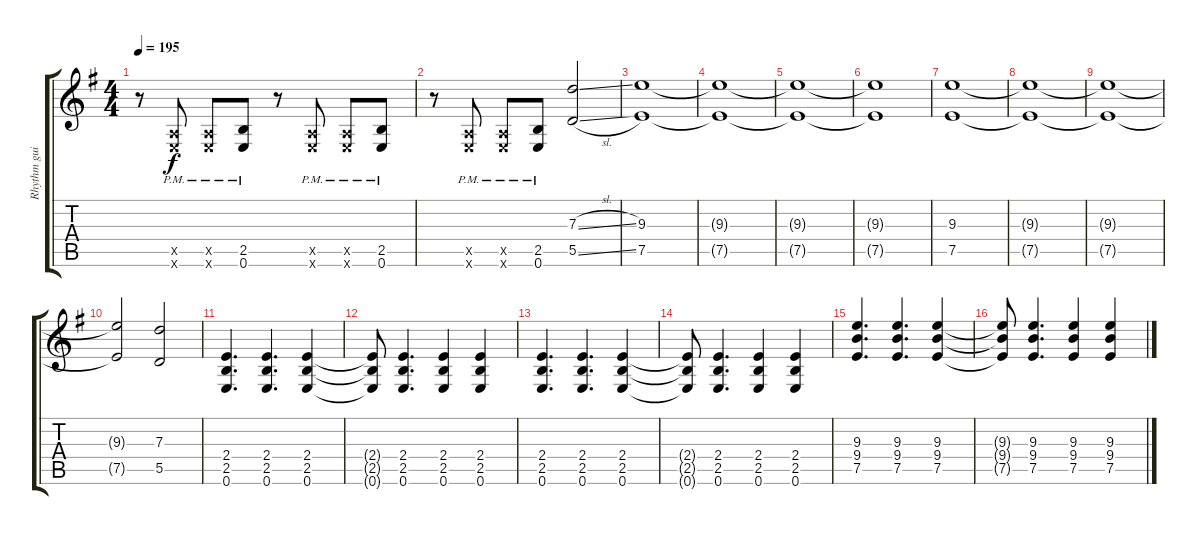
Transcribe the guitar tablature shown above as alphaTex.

\track ("Rhythm guitar" "Rhythm gui") {instrument distortionguitar}
\staff {score tabs}
\tuning (E4 B3 G3 D3 A2 E2) {hide}
\ts (4 4)
\tempo 195
\clef g2
\ks eminor
r.8{dy f} (0.5{x} 0.6{pm x}).8 (0.5{x} 0.6{pm x}).8 (2.5{pm} 0.6{pm}).8 r.8 (0.5{x} 0.6{pm x}).8 (0.5{x} 0.6{pm x}).8 (2.5{pm} 0.6{pm}).8 |
r.8 (0.5{x} 0.6{pm x}).8 (0.5{x} 0.6{pm x}).8 (2.5{pm} 0.6{pm}).8 (7.3{sl} 5.5{sl}).2 |
(9.3 7.5).1 |
(9.3{t} 7.5{t}).1 |
(9.3{t} 7.5{t}).1 |
(9.3{t} 7.5{t}).1 |
(9.3 7.5).1 |
(9.3{t} 7.5{t}).1 |
(9.3{t} 7.5{t}).1 |
(9.3{t} 7.5{t}).2 (7.3 5.5).2 |
(2.4 2.5 0.6).4{d} (2.4 2.5 0.6).4{d} (2.4 2.5 0.6).4 |
(2.4{t} 2.5{t} 0.6{t}).8 (2.4 2.5 0.6).4{d} (2.4 2.5 0.6).4 (2.4 2.5 0.6).4 |
(2.4 2.5 0.6).4{d} (2.4 2.5 0.6).4{d} (2.4 2.5 0.6).4 |
(2.4{t} 2.5{t} 0.6{t}).8 (2.4 2.5 0.6).4{d} (2.4 2.5 0.6).4 (2.4 2.5 0.6).4 |
(9.3 9.4 7.5).4{d} (9.3 9.4 7.5).4{d} (9.3 9.4 7.5).4 |
(9.3{t} 9.4{t} 7.5{t}).8 (9.3 9.4 7.5).4{d} (9.3 9.4 7.5).4 (9.3 9.4 7.5).4
